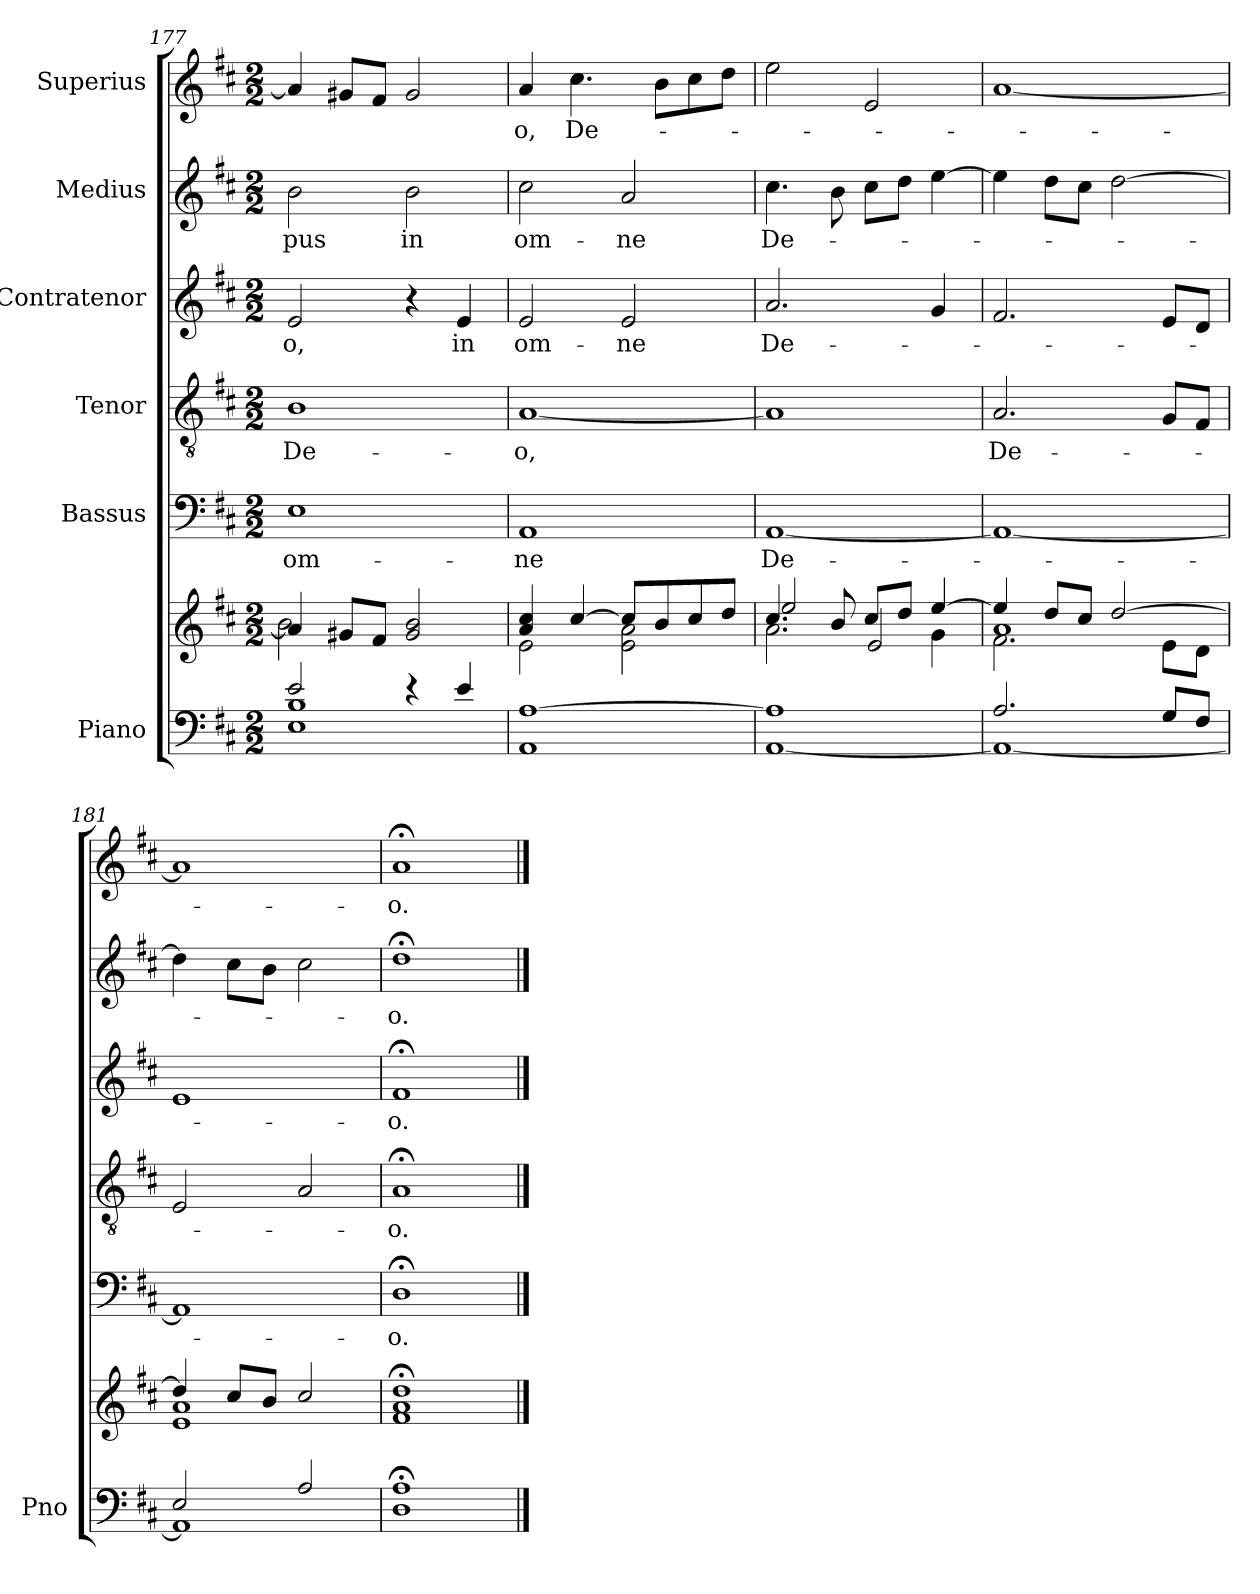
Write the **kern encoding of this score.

**kern	**kern	**kern	**text	**kern	**text	**kern	**text	**kern	**text	**kern	**text
*part6	*part6	*part5	*part5	*part4	*part4	*part3	*part3	*part2	*part2	*part1	*part1
*staff7	*staff6	*staff5	*staff5	*staff4	*staff4	*staff3	*staff3	*staff2	*staff2	*staff1	*staff1
*I"Piano	*	*I"Bassus	*	*I"Tenor	*	*I"Contratenor	*	*I"Medius	*	*I"Superius	*
*I'Pno	*	*	*	*	*	*	*	*	*	*	*
*clefF4	*clefG2	*clefF4	*	*clefGv2	*	*clefG2	*	*clefG2	*	*clefG2	*
*k[f#c#]	*k[f#c#]	*k[f#c#]	*	*k[f#c#]	*	*k[f#c#]	*	*k[f#c#]	*	*k[f#c#]	*
*M2/2	*M2/2	*M2/2	*	*M2/2	*	*M2/2	*	*M2/2	*	*M2/2	*
=177	=177	=177	=177	=177	=177	=177	=177	=177	=177	=177	=177
*^	*^	*	*	*	*	*	*	*	*	*	*
2e/	1E 1B	4a/]	2b\	1E	om-	1B	De-	2e/	-o,	2b\	-pus	4a/]	.
.	.	8g#X/L	.	.	.	.	.	.	.	.	.	8g#X/L	.
.	.	8f#/J	.	.	.	.	.	.	.	.	.	8f#/J	.
4re	.	2g#/ 2b/	2ryy	.	.	.	.	4r	.	2b\	in	2g#/	.
4e/	.	.	.	.	.	.	.	4e/	in	.	.	.	.
=178	=178	=178	=178	=178	=178	=178	=178	=178	=178	=178	=178	=178	=178
[1A	1AA	4a/ 4cc#/	2e\	1AA	-ne	[1A	-o,	2e/	om-	2cc#\	om-	4a/	-o,
.	.	[4cc#/	.	.	.	.	.	.	.	.	.	4.cc#\	De-
.	.	8cc#/L]	2e\ 2a\	.	.	.	.	2e/	-ne	2a/	-ne	.	.
.	.	8b/	.	.	.	.	.	.	.	.	.	8b\L	.
.	.	8cc#/	.	.	.	.	.	.	.	.	.	8cc#\	.
.	.	8dd/J	.	.	.	.	.	.	.	.	.	8dd\J	.
=179	=179	=179	=179	=179	=179	=179	=179	=179	=179	=179	=179	=179	=179
*	*	*	*^	*	*	*	*	*	*	*	*	*	*
1A]	[1AA	4.cc#/	2ee/	2.a\	[1AA	De-	1A]	.	2.a/	De-	4.cc#\	De-	2ee\	.
.	.	8b/	.	.	.	.	.	.	.	.	8b\	.	.	.
.	.	8cc#/L	2e/	.	.	.	.	.	.	.	8cc#\L	.	2e/	.
.	.	8dd/J	.	.	.	.	.	.	.	.	8dd\J	.	.	.
.	.	[4ee/	.	4g\	.	.	.	.	4g/	.	[4ee\	.	.	.
=180	=180	=180	=180	=180	=180	=180	=180	=180	=180	=180	=180	=180	=180	=180
2.A/	1AA_	4ee/]	1a	2.f#\	1AA_	.	2.A/	De-	2.f#/	.	4ee\]	.	[1a	.
.	.	8dd/L	.	.	.	.	.	.	.	.	8dd\L	.	.	.
.	.	8cc#/J	.	.	.	.	.	.	.	.	8cc#\J	.	.	.
.	.	[2dd/	.	.	.	.	.	.	.	.	[2dd\	.	.	.
8G/L	.	.	.	8e\L	.	.	8G/L	.	8e/L	.	.	.	.	.
8F#/J	.	.	.	8d\J	.	.	8F#/J	.	8d/J	.	.	.	.	.
=181	=181	=181	=181	=181	=181	=181	=181	=181	=181	=181	=181	=181	=181	=181
2E/	1AA]	4dd/]	1a	1e	1AA]	.	2E/	.	1e	.	4dd\]	.	1a]	.
.	.	8cc#/L	.	.	.	.	.	.	.	.	8cc#\L	.	.	.
.	.	8b/J	.	.	.	.	.	.	.	.	8b\J	.	.	.
2A/	.	2cc#/	.	.	.	.	2A/	.	.	.	2cc#\	.	.	.
*v	*v	*	*	*	*	*	*	*	*	*	*	*	*	*
*	*v	*v	*v	*	*	*	*	*	*	*	*	*	*
=182	=182	=182	=182	=182	=182	=182	=182	=182	=182	=182	=182
1D;< 1A;<	1f#;< 1a;< 1dd;<	1D;<	-o.	1A;<	-o.	1f#;<	-o.	1dd;<	-o.	1a;<	-o.
==	==	==	==	==	==	==	==	==	==	==	==
*-	*-	*-	*-	*-	*-	*-	*-	*-	*-	*-	*-
